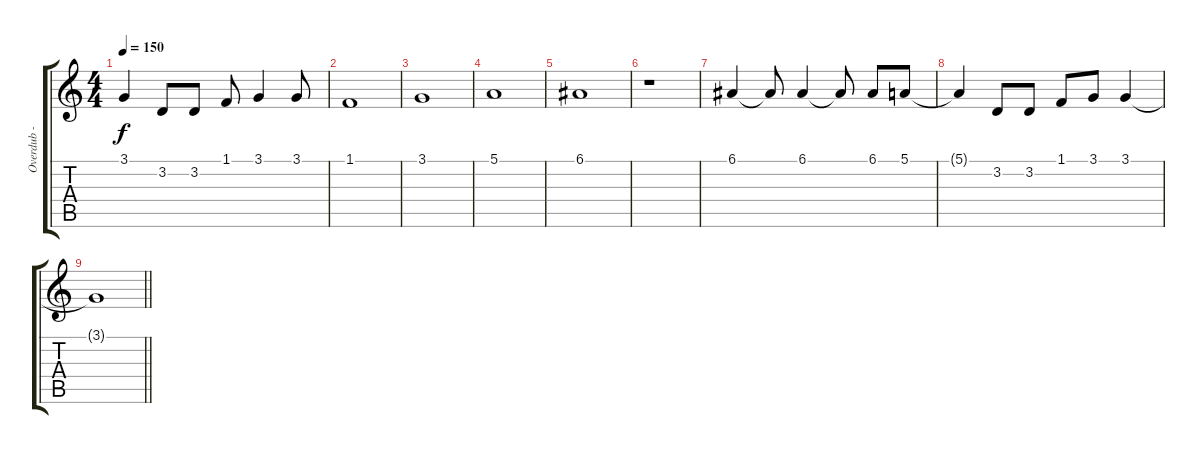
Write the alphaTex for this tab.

\track ("Overdub -  Chant" "Overdub - ") {instrument bassoon}
\staff {score tabs}
\tuning (E4 B3 G3 D3 A2 E2) {hide}
\ts (4 4)
\tempo 150
\clef g2
\ks c
3.1{t}.4{dy f} 3.2.8 3.2.8 1.1.8 3.1.4 3.1.8 |
1.1.1 |
3.1.1 |
5.1.1 |
6.1.1 |
r.1 |
6.1.4 6.1{t}.8 6.1.4 6.1{t}.8 6.1.8 5.1.8 |
5.1{t}.4 3.2.8 3.2.8 1.1.8 3.1.8 3.1.4 |
\barLineRight lightlight
3.1{t}.1
